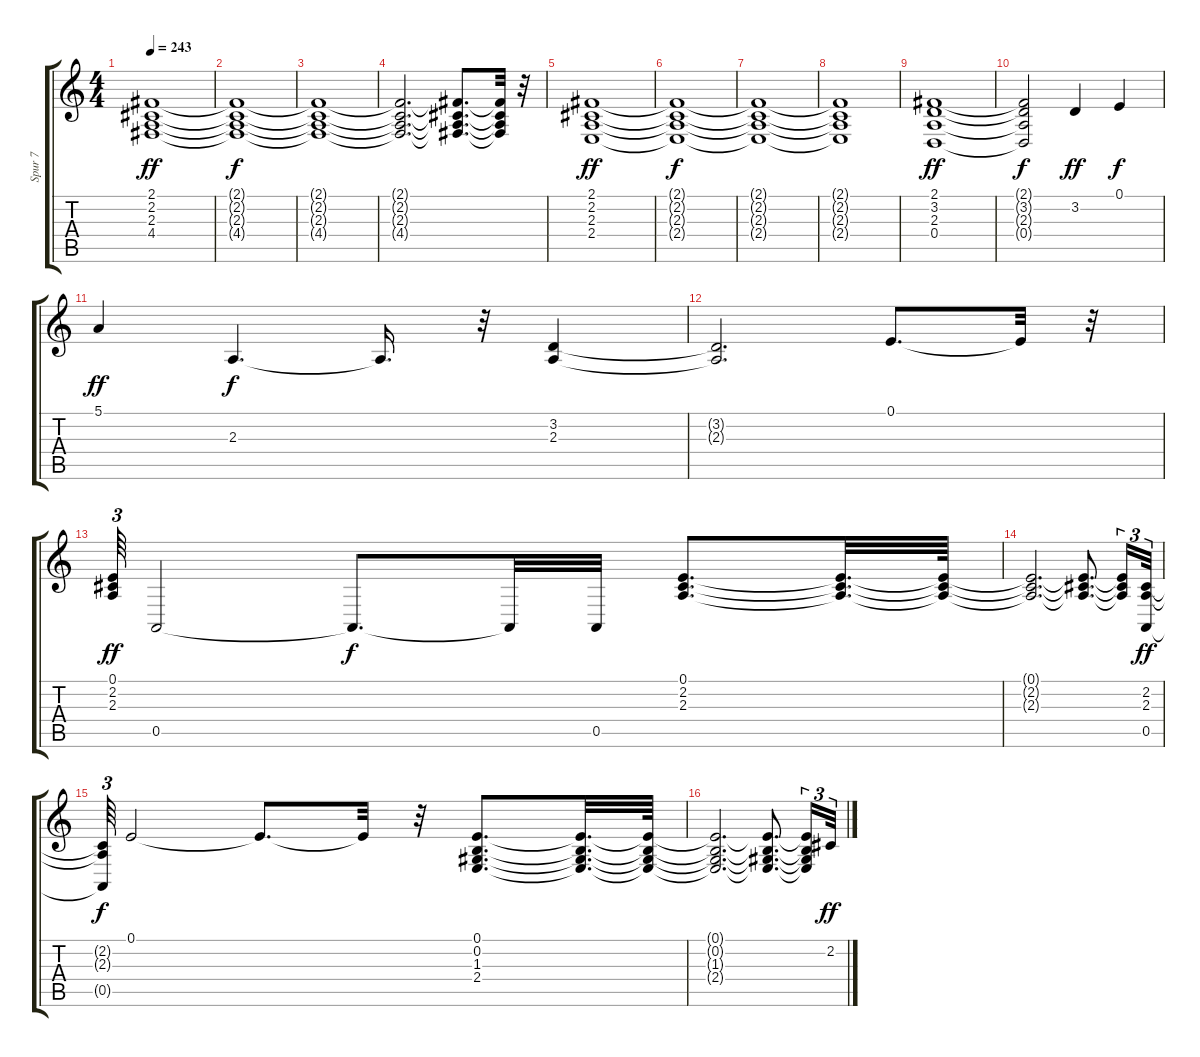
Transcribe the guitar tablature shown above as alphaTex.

\track ("Spur 7" "Spur 7") {instrument electricpiano1}
\staff {score tabs}
\tuning (E4 B3 G3 D3 A2 E2) {hide}
\ts (4 4)
\tempo 243
\clef g2
\ks c
(2.1 2.2 2.3 4.4).1{dy ff volume 13} |
(2.1{t} 2.2{t} 2.3{t} 4.4{t}).1{dy f} |
(2.1{t} 2.2{t} 2.3{t} 4.4{t}).1 |
(2.1{t} 2.2{t} 2.3{t} 4.4{t}).2{d} (2.1{t} 2.2{t} 2.3{t} 4.4{t}).8{d} (2.1{t} 2.2{t} 2.3{t} 4.4{t}).32 r.32 |
(2.1 2.2 2.3 2.4).1{dy ff balance 4} |
(2.1{t} 2.2{t} 2.3{t} 2.4{t}).1{dy f} |
(2.1{t} 2.2{t} 2.3{t} 2.4{t}).1 |
(2.1{t} 2.2{t} 2.3{t} 2.4{t}).1 |
(2.1 3.2 2.3 0.4).1{dy ff balance 4} |
(2.1{t} 3.2{t} 2.3{t} 0.4{t}).2{dy f} 3.2.4{dy ff balance 13} 0.1.4{dy f balance 6} |
5.1.4{dy ff balance 4} 2.3.4{d dy f balance 12} 2.3{t}.16{d} r.32 (3.2 2.3).4{balance 6} |
(3.2{t} 2.3{t}).2{d} 0.1.8{d balance 6} 0.1{t}.32 r.32 |
(0.1 2.2 2.3).64{tu (3 2) dy ff balance 4} 0.5.2 0.5{t}.8{d dy f} 0.5{t}.32 0.5.32{balance 6} (0.1 2.2 2.3).8{d} (0.1{t} 2.2{t} 2.3{t}).32{d} (0.1{t} 2.2{t} 2.3{t}).64 |
(0.1{t} 2.2{t} 2.3{t}).2{d} (0.1{t} 2.2{t} 2.3{t}).8{d} (0.1{t} 2.2{t} 2.3{t}).16{tu (3 2)} (2.2 2.3 0.5).32{tu (3 2) dy ff balance 4} |
(2.2{t} 2.3{t} 0.5{t}).64{tu (3 2) dy f} 0.1.2 0.1{t}.8{d} 0.1{t}.32 r.32 (0.1 0.2 1.3 2.4).8{d balance 6} (0.1{t} 0.2{t} 1.3{t} 2.4{t}).32{d} (0.1{t} 0.2{t} 1.3{t} 2.4{t}).64 |
(0.1{t} 0.2{t} 1.3{t} 2.4{t}).2{d} (0.1{t} 0.2{t} 1.3{t} 2.4{t}).8{d} (0.1{t} 0.2{t} 1.3{t} 2.4{t}).16{tu (3 2)} 2.2.32{tu (3 2) dy ff balance 4}
